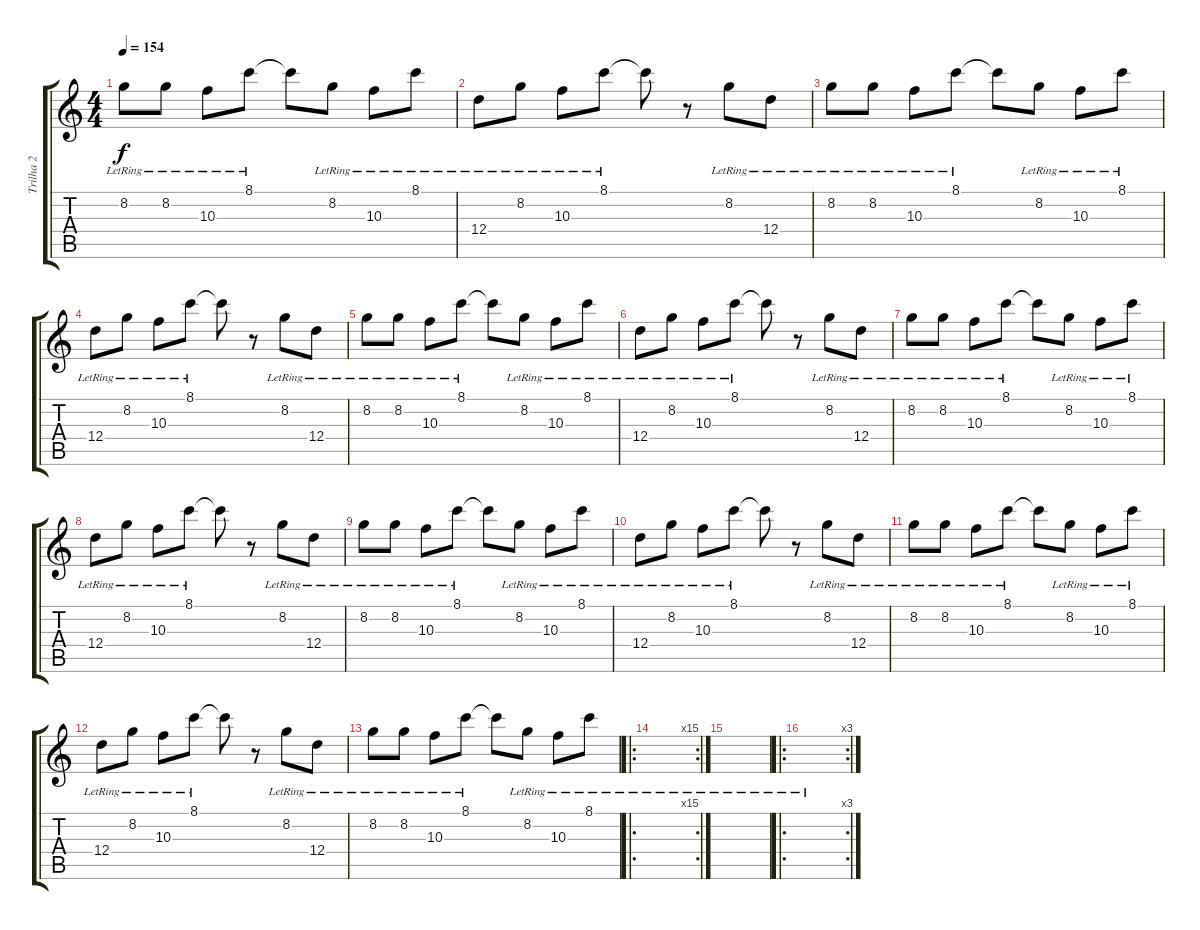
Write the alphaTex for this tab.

\track ("Trilha 2" "Trilha 2") {instrument electricguitarclean}
\staff {score tabs}
\tuning (E4 B3 G3 D3 A2 E2) {hide}
\ts (4 4)
\tempo 154
\clef g2
\ks c
8.2{lr}.8{dy f} 8.2{lr}.8 10.3{lr}.8 8.1{lr}.8 8.1{t}.8 8.2{lr}.8 10.3{lr}.8 8.1{lr}.8 |
12.4{lr}.8{volume 13 instrument electricguitarclean} 8.2{lr}.8 10.3{lr}.8 8.1{lr}.8 8.1{t}.8 r.8 8.2{lr}.8 12.4{lr}.8 |
8.2{lr}.8 8.2{lr}.8 10.3{lr}.8 8.1{lr}.8 8.1{t}.8 8.2{lr}.8 10.3{lr}.8 8.1{lr}.8 |
12.4{lr}.8{volume 13 instrument electricguitarclean} 8.2{lr}.8 10.3{lr}.8 8.1{lr}.8 8.1{t}.8 r.8 8.2{lr}.8 12.4{lr}.8 |
8.2{lr}.8 8.2{lr}.8 10.3{lr}.8 8.1{lr}.8 8.1{t}.8 8.2{lr}.8 10.3{lr}.8 8.1{lr}.8 |
12.4{lr}.8{volume 13 instrument electricguitarclean} 8.2{lr}.8 10.3{lr}.8 8.1{lr}.8 8.1{t}.8 r.8 8.2{lr}.8 12.4{lr}.8 |
8.2{lr}.8 8.2{lr}.8 10.3{lr}.8 8.1{lr}.8 8.1{t}.8 8.2{lr}.8 10.3{lr}.8 8.1{lr}.8 |
12.4{lr}.8{volume 13 instrument electricguitarclean} 8.2{lr}.8 10.3{lr}.8 8.1{lr}.8 8.1{t}.8 r.8 8.2{lr}.8 12.4{lr}.8 |
8.2{lr}.8 8.2{lr}.8 10.3{lr}.8 8.1{lr}.8 8.1{t}.8 8.2{lr}.8 10.3{lr}.8 8.1{lr}.8 |
12.4{lr}.8{volume 13 instrument electricguitarclean} 8.2{lr}.8 10.3{lr}.8 8.1{lr}.8 8.1{t}.8 r.8 8.2{lr}.8 12.4{lr}.8 |
8.2{lr}.8 8.2{lr}.8 10.3{lr}.8 8.1{lr}.8 8.1{t}.8 8.2{lr}.8 10.3{lr}.8 8.1{lr}.8 |
12.4{lr}.8{volume 13 instrument electricguitarclean} 8.2{lr}.8 10.3{lr}.8 8.1{lr}.8 8.1{t}.8 r.8 8.2{lr}.8 12.4{lr}.8 |
8.2{lr}.8 8.2{lr}.8 10.3{lr}.8 8.1{lr}.8 8.1{t}.8 8.2{lr}.8 10.3{lr}.8 8.1{lr}.8 |
\ro
\rc 15
|
|
\ro
\rc 3
